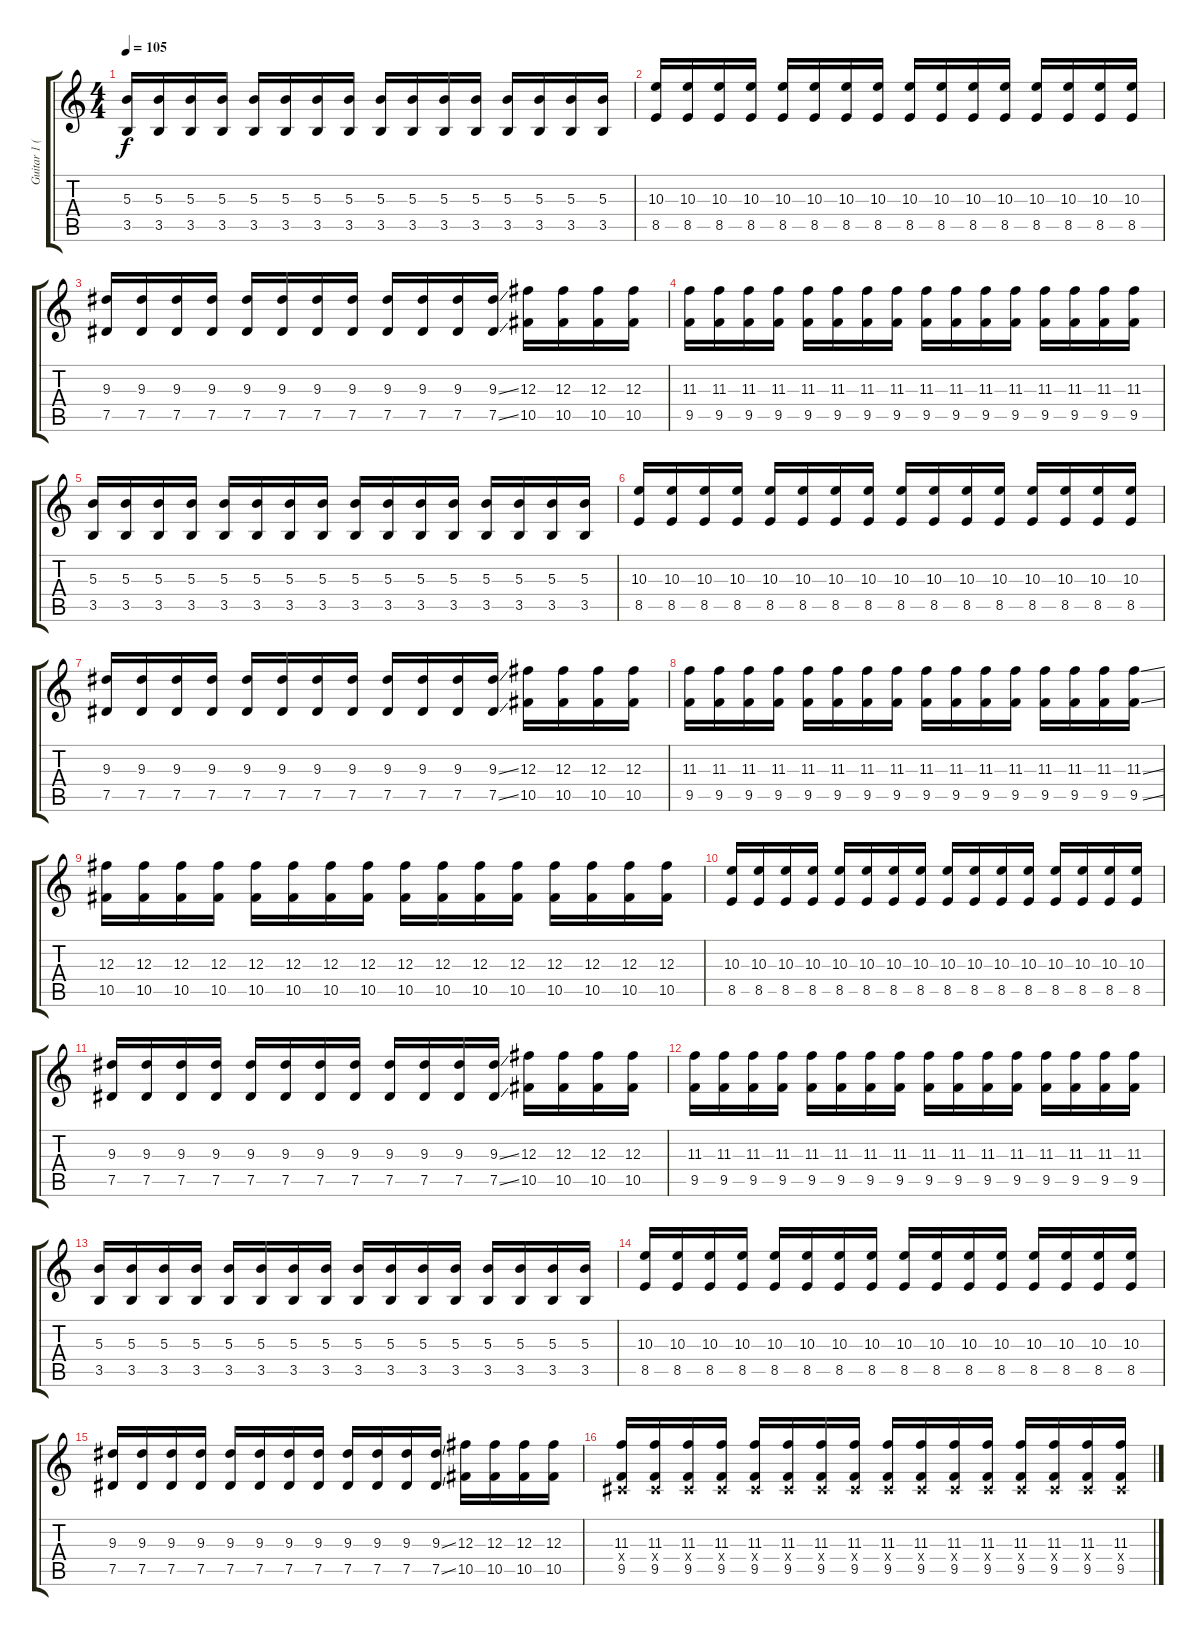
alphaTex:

\track ("Guitar 1 (Brad Delson)" "Guitar 1 (") {instrument distortionguitar}
\staff {score tabs}
\tuning (Eb4 Bb3 Gb3 Db3 Ab2 Db2) {hide}
\ts (4 4)
\tempo 105
\clef g2
\ks c
(5.3 3.5).16{dy f} (5.3 3.5).16 (5.3 3.5).16 (5.3 3.5).16 (5.3 3.5).16 (5.3 3.5).16 (5.3 3.5).16 (5.3 3.5).16 (5.3 3.5).16 (5.3 3.5).16 (5.3 3.5).16 (5.3 3.5).16 (5.3 3.5).16 (5.3 3.5).16 (5.3 3.5).16 (5.3 3.5).16 |
(10.3 8.5).16 (10.3 8.5).16 (10.3 8.5).16 (10.3 8.5).16 (10.3 8.5).16 (10.3 8.5).16 (10.3 8.5).16 (10.3 8.5).16 (10.3 8.5).16 (10.3 8.5).16 (10.3 8.5).16 (10.3 8.5).16 (10.3 8.5).16 (10.3 8.5).16 (10.3 8.5).16 (10.3 8.5).16 |
(9.3 7.5).16 (9.3 7.5).16 (9.3 7.5).16 (9.3 7.5).16 (9.3 7.5).16 (9.3 7.5).16 (9.3 7.5).16 (9.3 7.5).16 (9.3 7.5).16 (9.3 7.5).16 (9.3 7.5).16 (9.3{ss} 7.5{ss}).16 (12.3 10.5).16 (12.3 10.5).16 (12.3 10.5).16 (12.3 10.5).16 |
(11.3 9.5).16 (11.3 9.5).16 (11.3 9.5).16 (11.3 9.5).16 (11.3 9.5).16 (11.3 9.5).16 (11.3 9.5).16 (11.3 9.5).16 (11.3 9.5).16 (11.3 9.5).16 (11.3 9.5).16 (11.3 9.5).16 (11.3 9.5).16 (11.3 9.5).16 (11.3 9.5).16 (11.3 9.5).16 |
(5.3 3.5).16 (5.3 3.5).16 (5.3 3.5).16 (5.3 3.5).16 (5.3 3.5).16 (5.3 3.5).16 (5.3 3.5).16 (5.3 3.5).16 (5.3 3.5).16 (5.3 3.5).16 (5.3 3.5).16 (5.3 3.5).16 (5.3 3.5).16 (5.3 3.5).16 (5.3 3.5).16 (5.3 3.5).16 |
(10.3 8.5).16 (10.3 8.5).16 (10.3 8.5).16 (10.3 8.5).16 (10.3 8.5).16 (10.3 8.5).16 (10.3 8.5).16 (10.3 8.5).16 (10.3 8.5).16 (10.3 8.5).16 (10.3 8.5).16 (10.3 8.5).16 (10.3 8.5).16 (10.3 8.5).16 (10.3 8.5).16 (10.3 8.5).16 |
(9.3 7.5).16 (9.3 7.5).16 (9.3 7.5).16 (9.3 7.5).16 (9.3 7.5).16 (9.3 7.5).16 (9.3 7.5).16 (9.3 7.5).16 (9.3 7.5).16 (9.3 7.5).16 (9.3 7.5).16 (9.3{ss} 7.5{ss}).16 (12.3 10.5).16 (12.3 10.5).16 (12.3 10.5).16 (12.3 10.5).16 |
(11.3 9.5).16 (11.3 9.5).16 (11.3 9.5).16 (11.3 9.5).16 (11.3 9.5).16 (11.3 9.5).16 (11.3 9.5).16 (11.3 9.5).16 (11.3 9.5).16 (11.3 9.5).16 (11.3 9.5).16 (11.3 9.5).16 (11.3 9.5).16 (11.3 9.5).16 (11.3 9.5).16 (11.3{ss} 9.5{ss}).16 |
(12.3 10.5).16 (12.3 10.5).16 (12.3 10.5).16 (12.3 10.5).16 (12.3 10.5).16 (12.3 10.5).16 (12.3 10.5).16 (12.3 10.5).16 (12.3 10.5).16 (12.3 10.5).16 (12.3 10.5).16 (12.3 10.5).16 (12.3 10.5).16 (12.3 10.5).16 (12.3 10.5).16 (12.3 10.5).16 |
(10.3 8.5).16 (10.3 8.5).16 (10.3 8.5).16 (10.3 8.5).16 (10.3 8.5).16 (10.3 8.5).16 (10.3 8.5).16 (10.3 8.5).16 (10.3 8.5).16 (10.3 8.5).16 (10.3 8.5).16 (10.3 8.5).16 (10.3 8.5).16 (10.3 8.5).16 (10.3 8.5).16 (10.3 8.5).16 |
(9.3 7.5).16 (9.3 7.5).16 (9.3 7.5).16 (9.3 7.5).16 (9.3 7.5).16 (9.3 7.5).16 (9.3 7.5).16 (9.3 7.5).16 (9.3 7.5).16 (9.3 7.5).16 (9.3 7.5).16 (9.3{ss} 7.5{ss}).16 (12.3 10.5).16 (12.3 10.5).16 (12.3 10.5).16 (12.3 10.5).16 |
(11.3 9.5).16 (11.3 9.5).16 (11.3 9.5).16 (11.3 9.5).16 (11.3 9.5).16 (11.3 9.5).16 (11.3 9.5).16 (11.3 9.5).16 (11.3 9.5).16 (11.3 9.5).16 (11.3 9.5).16 (11.3 9.5).16 (11.3 9.5).16 (11.3 9.5).16 (11.3 9.5).16 (11.3 9.5).16 |
(5.3 3.5).16 (5.3 3.5).16 (5.3 3.5).16 (5.3 3.5).16 (5.3 3.5).16 (5.3 3.5).16 (5.3 3.5).16 (5.3 3.5).16 (5.3 3.5).16 (5.3 3.5).16 (5.3 3.5).16 (5.3 3.5).16 (5.3 3.5).16 (5.3 3.5).16 (5.3 3.5).16 (5.3 3.5).16 |
(10.3 8.5).16 (10.3 8.5).16 (10.3 8.5).16 (10.3 8.5).16 (10.3 8.5).16 (10.3 8.5).16 (10.3 8.5).16 (10.3 8.5).16 (10.3 8.5).16 (10.3 8.5).16 (10.3 8.5).16 (10.3 8.5).16 (10.3 8.5).16 (10.3 8.5).16 (10.3 8.5).16 (10.3 8.5).16 |
(9.3 7.5).16 (9.3 7.5).16 (9.3 7.5).16 (9.3 7.5).16 (9.3 7.5).16 (9.3 7.5).16 (9.3 7.5).16 (9.3 7.5).16 (9.3 7.5).16 (9.3 7.5).16 (9.3 7.5).16 (9.3{ss} 7.5{ss}).16 (12.3 10.5).16 (12.3 10.5).16 (12.3 10.5).16 (12.3 10.5).16 |
(11.3 0.4{x} 9.5).16{volume 14} (11.3 0.4{x} 9.5).16 (11.3 0.4{x} 9.5).16 (11.3 0.4{x} 9.5).16 (11.3 0.4{x} 9.5).16 (11.3 0.4{x} 9.5).16 (11.3 0.4{x} 9.5).16 (11.3 0.4{x} 9.5).16 (11.3 0.4{x} 9.5).16 (11.3 0.4{x} 9.5).16 (11.3 0.4{x} 9.5).16 (11.3 0.4{x} 9.5).16 (11.3 0.4{x} 9.5).16 (11.3 0.4{x} 9.5).16 (11.3 0.4{x} 9.5).16 (11.3 0.4{x} 9.5).16
